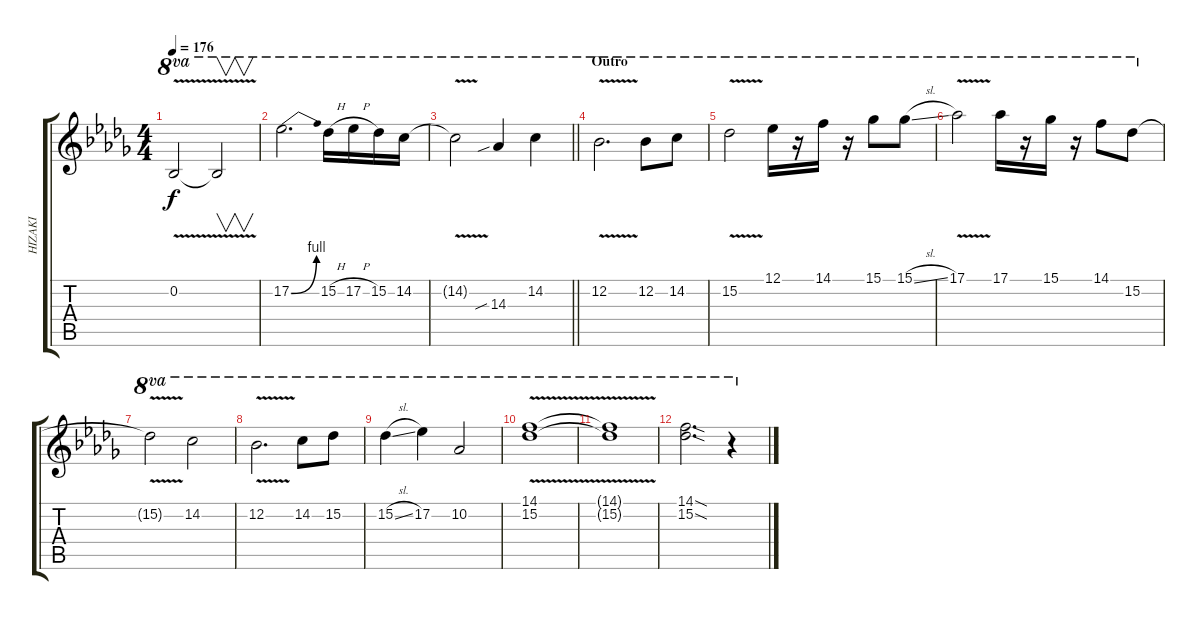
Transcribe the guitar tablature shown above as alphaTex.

\track ("HIZAKI" "HIZAKI") {instrument overdrivenguitar}
\staff {score tabs}
\tuning (Eb4 Bb3 Gb3 Db3 Ab2 Db2) {hide}
\ts (4 4)
\tempo 176
\clef g2
\ks bbminor
0.2{v}.2{ot 8va dy f} 0.2{t}.2{v ot 8va} |
17.2{be (bend 0 0 60 4)}.2{d ot 8va} 15.2{h}.16{ot 8va} 17.2{h}.16{ot 8va} 15.2.16{ot 8va} 14.2.16{ot 8va} |
\barLineRight lightlight
14.2{v t}.2{ot 8va} 14.3{sib}.4{ot 8va} 14.2.4{ot 8va} |
\section ("" "Outro")
12.2{v}.2{d ot 8va} 12.2.8{ot 8va} 14.2.8{ot 8va} |
15.2{v}.2{ot 8va} 12.1.16{ot 8va} r.16{ot 8va} 14.1.16{ot 8va} r.16{ot 8va} 15.1.8{ot 8va} 15.1{sl}.8{ot 8va} |
17.1{v}.2{ot 8va} 17.1.16{ot 8va} r.16{ot 8va} 15.1.16{ot 8va} r.16{ot 8va} 14.1.8{ot 8va} 15.2.8{ot 8va} |
15.2{v t}.2{ot 8va} 14.2.2{ot 8va} |
12.2{v}.2{d ot 8va} 14.2.8{ot 8va} 15.2.8{ot 8va} |
15.2{sl}.4{ot 8va} 17.2.4{ot 8va} 10.2.2{ot 8va} |
(14.1{v} 15.2{v}).1{ot 8va} |
(14.1{t} 15.2{t}).1{ot 8va} |
(14.1{sod} 15.2{sod}).2{d ot 8va} r.4{ot 8va}
